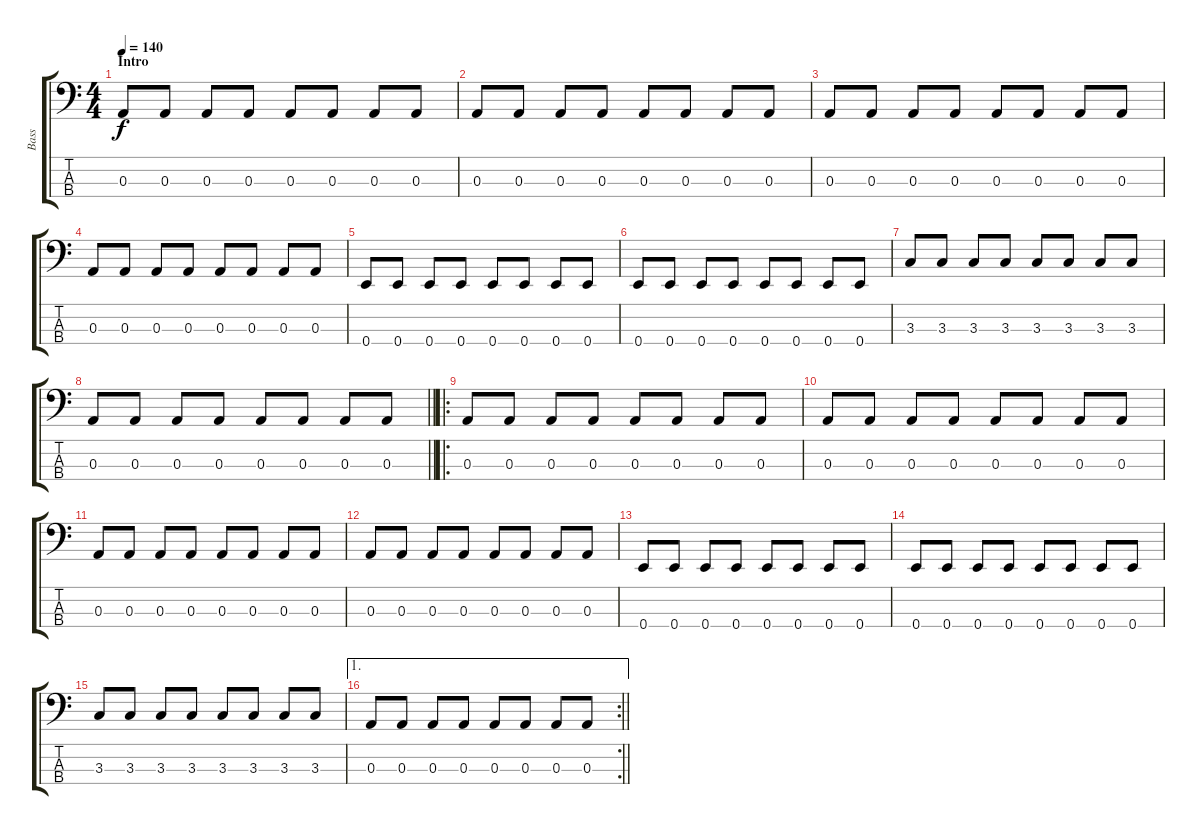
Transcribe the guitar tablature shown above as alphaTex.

\track ("Bass" "Bass") {instrument electricbassfinger}
\staff {score tabs}
\tuning (G2 D2 A1 E1) {hide}
\ts (4 4)
\section ("" "Intro")
\tempo 140
\clef f4
\ks c
0.3.8{dy f instrument electricbassfinger} 0.3.8 0.3.8 0.3.8 0.3.8 0.3.8 0.3.8 0.3.8 |
0.3.8 0.3.8 0.3.8 0.3.8 0.3.8 0.3.8 0.3.8 0.3.8 |
0.3.8 0.3.8 0.3.8 0.3.8 0.3.8 0.3.8 0.3.8 0.3.8 |
0.3.8 0.3.8 0.3.8 0.3.8 0.3.8 0.3.8 0.3.8 0.3.8 |
0.4.8 0.4.8 0.4.8 0.4.8 0.4.8 0.4.8 0.4.8 0.4.8 |
0.4.8 0.4.8 0.4.8 0.4.8 0.4.8 0.4.8 0.4.8 0.4.8 |
3.3.8 3.3.8 3.3.8 3.3.8 3.3.8 3.3.8 3.3.8 3.3.8 |
\barLineRight lightlight
0.3.8 0.3.8 0.3.8 0.3.8 0.3.8 0.3.8 0.3.8 0.3.8 |
\ro
\section ("" "")
0.3.8 0.3.8 0.3.8 0.3.8 0.3.8 0.3.8 0.3.8 0.3.8 |
0.3.8 0.3.8 0.3.8 0.3.8 0.3.8 0.3.8 0.3.8 0.3.8 |
0.3.8 0.3.8 0.3.8 0.3.8 0.3.8 0.3.8 0.3.8 0.3.8 |
0.3.8 0.3.8 0.3.8 0.3.8 0.3.8 0.3.8 0.3.8 0.3.8 |
0.4.8 0.4.8 0.4.8 0.4.8 0.4.8 0.4.8 0.4.8 0.4.8 |
0.4.8 0.4.8 0.4.8 0.4.8 0.4.8 0.4.8 0.4.8 0.4.8 |
3.3.8 3.3.8 3.3.8 3.3.8 3.3.8 3.3.8 3.3.8 3.3.8 |
\ae 1
\rc 2
\barLineRight lightlight
0.3.8 0.3.8 0.3.8 0.3.8 0.3.8 0.3.8 0.3.8 0.3.8
